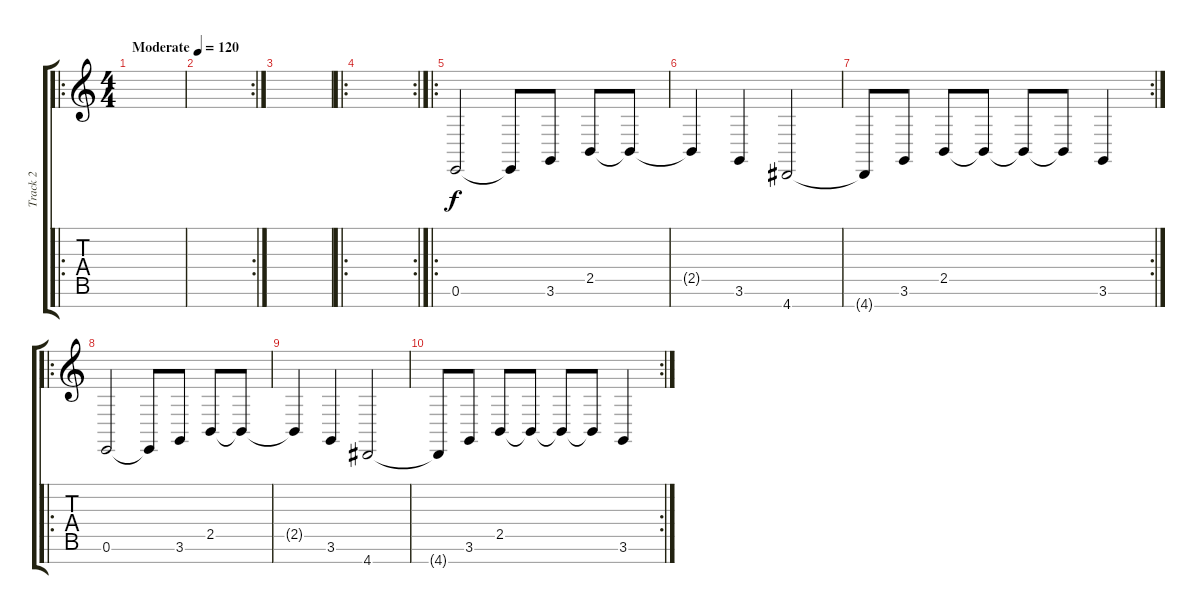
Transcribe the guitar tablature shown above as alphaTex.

\track ("Track 2" "Track 2") {instrument brightacousticpiano}
\staff {score tabs}
\tuning (E4 B3 G3 D3 A2 E2 B1) {hide}
\ro
\ts (4 4)
\tempo (120 "Moderate")
\clef g2
\ks c
|
\rc 2
|
|
\ro
\rc 2
|
\ro
0.6.2 0.6{t}.8 3.6.8 2.5.8 2.5{t}.8 |
2.5{t}.4 3.6.4 4.7.2 |
\rc 2
4.7{t}.8 3.6.8 2.5.8 2.5{t}.8 2.5{t}.8 2.5{t}.8 3.6.4 |
\ro
0.6.2 0.6{t}.8 3.6.8 2.5.8 2.5{t}.8 |
2.5{t}.4 3.6.4 4.7.2 |
\rc 2
4.7{t}.8 3.6.8 2.5.8 2.5{t}.8 2.5{t}.8 2.5{t}.8 3.6.4
